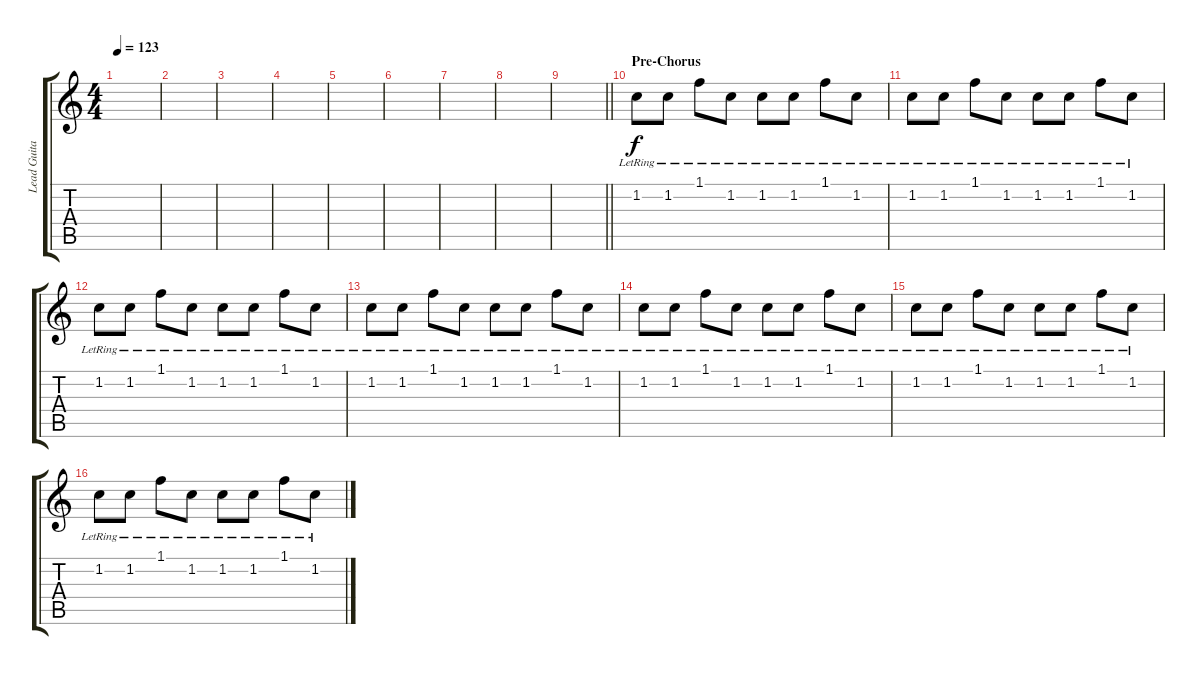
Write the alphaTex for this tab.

\track ("Lead Guitar" "Lead Guita") {instrument overdrivenguitar}
\staff {score tabs}
\tuning (E4 B3 G3 D3 A2 E2) {hide}
\ts (4 4)
\tempo 123
\clef g2
\ks c
|
|
|
|
|
|
|
|
\barLineRight lightlight
|
\section ("" "Pre-Chorus")
1.2{lr}.8 1.2{lr}.8 1.1{lr}.8 1.2{lr}.8 1.2{lr}.8 1.2{lr}.8 1.1{lr}.8 1.2{lr}.8 |
1.2{lr}.8 1.2{lr}.8 1.1{lr}.8 1.2{lr}.8 1.2{lr}.8 1.2{lr}.8 1.1{lr}.8 1.2{lr}.8 |
1.2{lr}.8 1.2{lr}.8 1.1{lr}.8 1.2{lr}.8 1.2{lr}.8 1.2{lr}.8 1.1{lr}.8 1.2{lr}.8 |
1.2{lr}.8 1.2{lr}.8 1.1{lr}.8 1.2{lr}.8 1.2{lr}.8 1.2{lr}.8 1.1{lr}.8 1.2{lr}.8 |
1.2{lr}.8 1.2{lr}.8 1.1{lr}.8 1.2{lr}.8 1.2{lr}.8 1.2{lr}.8 1.1{lr}.8 1.2{lr}.8 |
1.2{lr}.8 1.2{lr}.8 1.1{lr}.8 1.2{lr}.8 1.2{lr}.8 1.2{lr}.8 1.1{lr}.8 1.2{lr}.8 |
1.2{lr}.8 1.2{lr}.8 1.1{lr}.8 1.2{lr}.8 1.2{lr}.8 1.2{lr}.8 1.1{lr}.8 1.2{lr}.8
